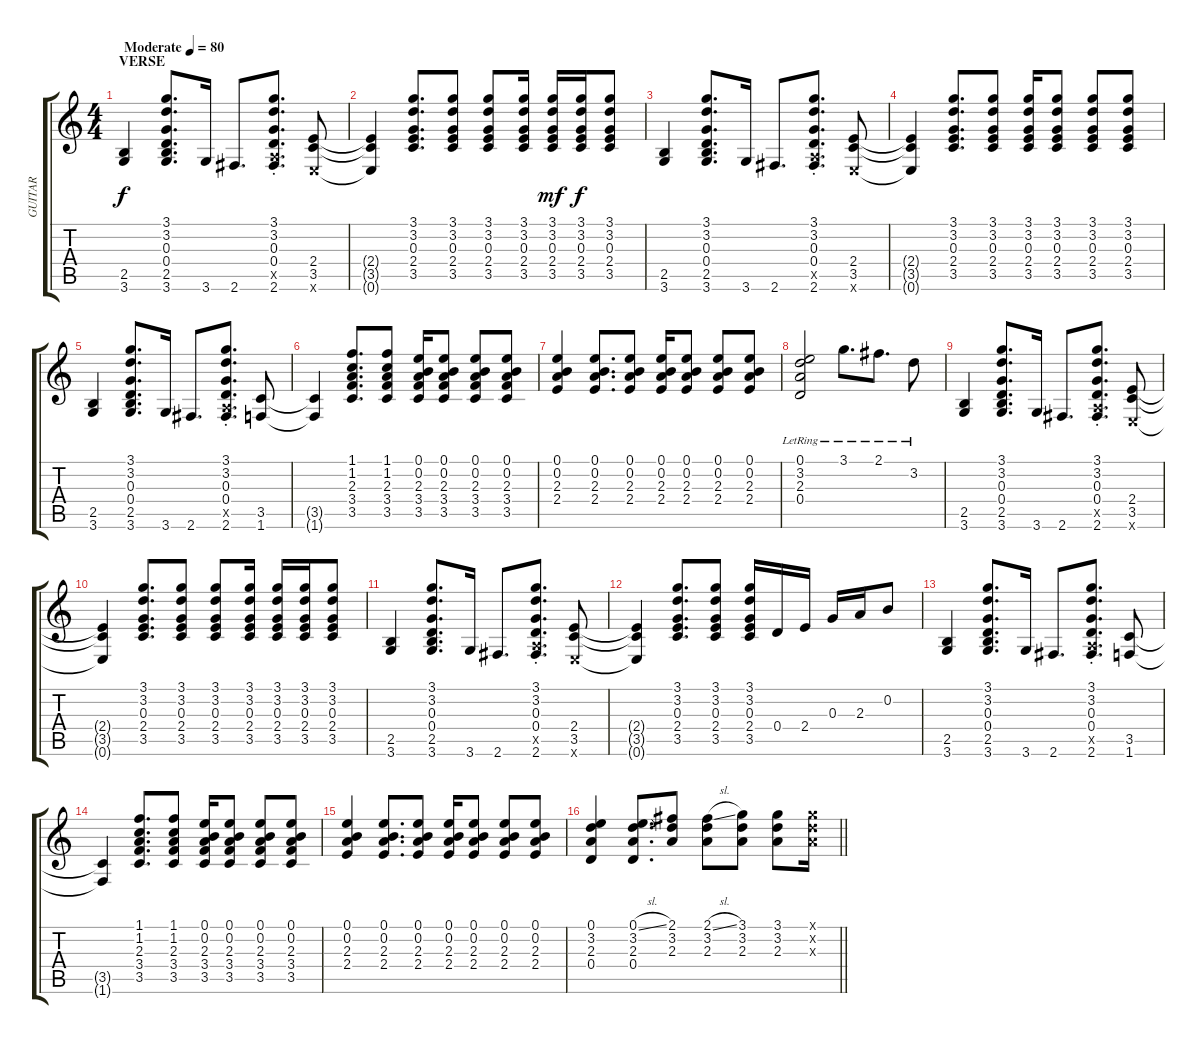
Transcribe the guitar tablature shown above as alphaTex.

\track ("GUITAR" "GUITAR") {instrument acousticguitarnylon}
\staff {score tabs}
\tuning (E4 B3 G3 D3 A2 E2) {hide}
\ts (4 4)
\section ("" "VERSE")
\tempo (80 "Moderate")
\clef g2
\ks c
(2.5 3.6).4{dy f instrument acousticguitarnylon} (3.1 3.2 0.3 0.4 2.5 3.6).8{d} 3.6.16 2.6.8{d} (3.1{st} 3.2{st} 0.3{st} 0.4{st} 0.5{x} 2.6{st}).8{d} (2.4 3.5 0.6{x}).8 |
(2.4{t} 3.5{t} 0.6{t}).4 (3.1 3.2 0.3 2.4 3.5).8{d} (3.1 3.2 0.3 2.4 3.5).8 (3.1 3.2 0.3 2.4 3.5).8 (3.1 3.2 0.3 2.4 3.5).16 (3.1 3.2 0.3 2.4 3.5).16{dy mf} (3.1 3.2 0.3 2.4 3.5).16{dy f} (3.1 3.2 0.3 2.4 3.5).8 |
(2.5 3.6).4 (3.1 3.2 0.3 0.4 2.5 3.6).8{d} 3.6.16 2.6.8{d} (3.1{st} 3.2{st} 0.3{st} 0.4{st} 0.5{x} 2.6{st}).8{d} (2.4 3.5 0.6{x}).8 |
(2.4{t} 3.5{t} 0.6{t}).4 (3.1 3.2 0.3 2.4 3.5).8{d} (3.1 3.2 0.3 2.4 3.5).8 (3.1 3.2 0.3 2.4 3.5).16 (3.1 3.2 0.3 2.4 3.5).8 (3.1 3.2 0.3 2.4 3.5).8 (3.1 3.2 0.3 2.4 3.5).8 |
(2.5 3.6).4 (3.1 3.2 0.3 0.4 2.5 3.6).8{d} 3.6.16 2.6.8{d} (3.1{st} 3.2{st} 0.3{st} 0.4{st} 0.5{x} 2.6{st}).8{d} (3.5 1.6).8 |
(3.5{t} 1.6{t}).4 (1.1 1.2 2.3 3.4 3.5).8{d} (1.1 1.2 2.3 3.4 3.5).8 (0.1 0.2 2.3 3.4 3.5).16 (0.1 0.2 2.3 3.4 3.5).8 (0.1 0.2 2.3 3.4 3.5).8 (0.1 0.2 2.3 3.4 3.5).8 |
(0.1 0.2 2.3 2.4).4 (0.1 0.2 2.3 2.4).8{d} (0.1 0.2 2.3 2.4).8 (0.1 0.2 2.3 2.4).16 (0.1 0.2 2.3 2.4).8 (0.1 0.2 2.3 2.4).8 (0.1 0.2 2.3 2.4).8 |
(0.1{lr} 3.2{lr} 2.3{lr} 0.4{lr}).2 3.1{lr}.8{d} 2.1{lr}.8{d} 3.2{lr}.8 |
(2.5 3.6).4 (3.1 3.2 0.3 0.4 2.5 3.6).8{d} 3.6.16 2.6.8{d} (3.1{st} 3.2{st} 0.3{st} 0.4{st} 0.5{x} 2.6{st}).8{d} (2.4 3.5 0.6{x}).8 |
(2.4{t} 3.5{t} 0.6{t}).4 (3.1 3.2 0.3 2.4 3.5).8{d} (3.1 3.2 0.3 2.4 3.5).8 (3.1 3.2 0.3 2.4 3.5).8 (3.1 3.2 0.3 2.4 3.5).16 (3.1 3.2 0.3 2.4 3.5).16 (3.1 3.2 0.3 2.4 3.5).16 (3.1 3.2 0.3 2.4 3.5).8 |
(2.5 3.6).4 (3.1 3.2 0.3 0.4 2.5 3.6).8{d} 3.6.16 2.6.8{d} (3.1{st} 3.2{st} 0.3{st} 0.4{st} 0.5{x} 2.6{st}).8{d} (2.4 3.5 0.6{x}).8 |
(2.4{t} 3.5{t} 0.6{t}).4 (3.1 3.2 0.3 2.4 3.5).8{d} (3.1 3.2 0.3 2.4 3.5).8 (3.1 3.2 0.3 2.4 3.5).16 0.4.16 2.4.16 0.3.16 2.3.16 0.2.8 |
(2.5 3.6).4 (3.1 3.2 0.3 0.4 2.5 3.6).8{d} 3.6.16 2.6.8{d} (3.1{st} 3.2{st} 0.3{st} 0.4{st} 0.5{x} 2.6{st}).8{d} (3.5 1.6).8 |
(3.5{t} 1.6{t}).4 (1.1 1.2 2.3 3.4 3.5).8{d} (1.1 1.2 2.3 3.4 3.5).8 (0.1 0.2 2.3 3.4 3.5).16 (0.1 0.2 2.3 3.4 3.5).8 (0.1 0.2 2.3 3.4 3.5).8 (0.1 0.2 2.3 3.4 3.5).8 |
(0.1 0.2 2.3 2.4).4 (0.1 0.2 2.3 2.4).8{d} (0.1 0.2 2.3 2.4).8 (0.1 0.2 2.3 2.4).16 (0.1 0.2 2.3 2.4).8 (0.1 0.2 2.3 2.4).8 (0.1 0.2 2.3 2.4).8 |
\barLineRight lightlight
(0.1 3.2 2.3 0.4).4 (0.1{sl} 3.2 2.3 0.4).8{d} (2.1 3.2 2.3).8 (2.1{sl} 3.2 2.3).8 (3.1 3.2 2.3).8 (3.1 3.2 2.3).8 (3.1{x} 3.2{x} 2.3{x}).16
